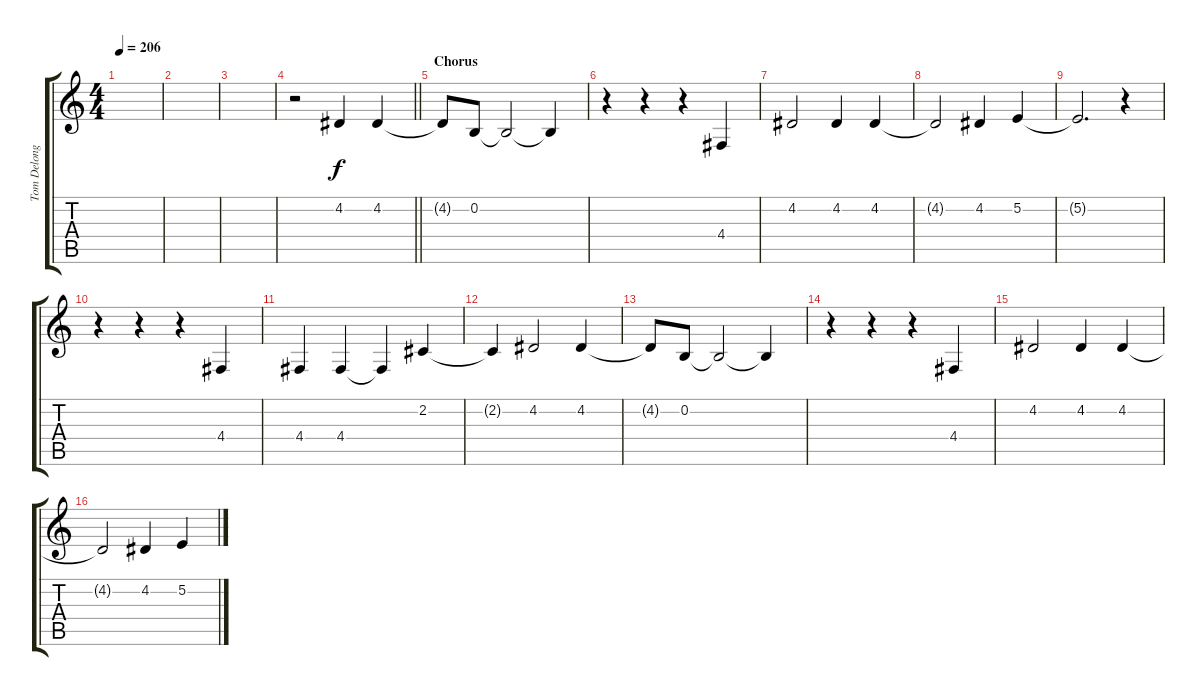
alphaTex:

\track ("Tom Delonge - Vocals" "Tom Delong") {instrument altosax}
\staff {score tabs}
\tuning (E4 B3 G3 D3 A2 E2) {hide}
\ts (4 4)
\tempo 206
\clef g2
\ks c
|
|
|
\barLineRight lightlight
r.2 4.2.4 4.2.4 |
\section ("" "Chorus")
4.2{t}.8 0.2.8 0.2{t}.2 0.2{t}.4 |
r.4 r.4 r.4 4.4.4 |
4.2.2 4.2.4 4.2.4 |
4.2{t}.2 4.2.4 5.2.4 |
5.2{t}.2{d} r.4 |
r.4 r.4 r.4 4.4.4 |
4.4.4 4.4.4 4.4{t}.4 2.2.4 |
2.2{t}.4 4.2.2 4.2.4 |
4.2{t}.8 0.2.8 0.2{t}.2 0.2{t}.4 |
r.4 r.4 r.4 4.4.4 |
4.2.2 4.2.4 4.2.4 |
4.2{t}.2 4.2.4 5.2.4
